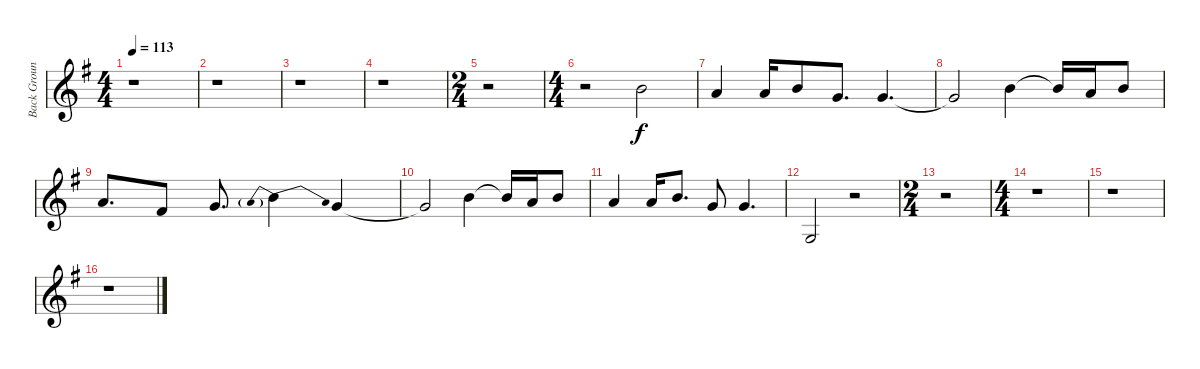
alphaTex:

\track ("Back Ground  Vocals" "Back Groun") {instrument flute}
\staff {score}
\tuning (E4 B3 G3 D3 A2 E2) {hide}
\ts (4 4)
\tempo 113
\clef g2
\ks eminor
r.1{dy f} |
r.1 |
r.1 |
r.1 |
\ts (2 4)
r.2 |
\ts (4 4)
r.2 7.1.2 |
5.1.4 5.1.16 7.1.8 8.2.8{d} 8.2.4{d} |
8.2{t}.2 7.1.4 7.1{t}.16 5.1.16 7.1.8 |
5.1.8{d} 7.2.8 8.2.8{d} 10.2{be (prebendrelease 0 4 60 0)}.4 8.2.4 |
8.2{t}.2 7.1.4 7.1{t}.16 5.1.16 7.1.8 |
5.1.4 5.1.16 7.1.8{d} 8.2.8 8.2.4{d} |
0.3.2 r.2 |
\ts (2 4)
r.2 |
\ts (4 4)
r.1 |
r.1 |
r.1
